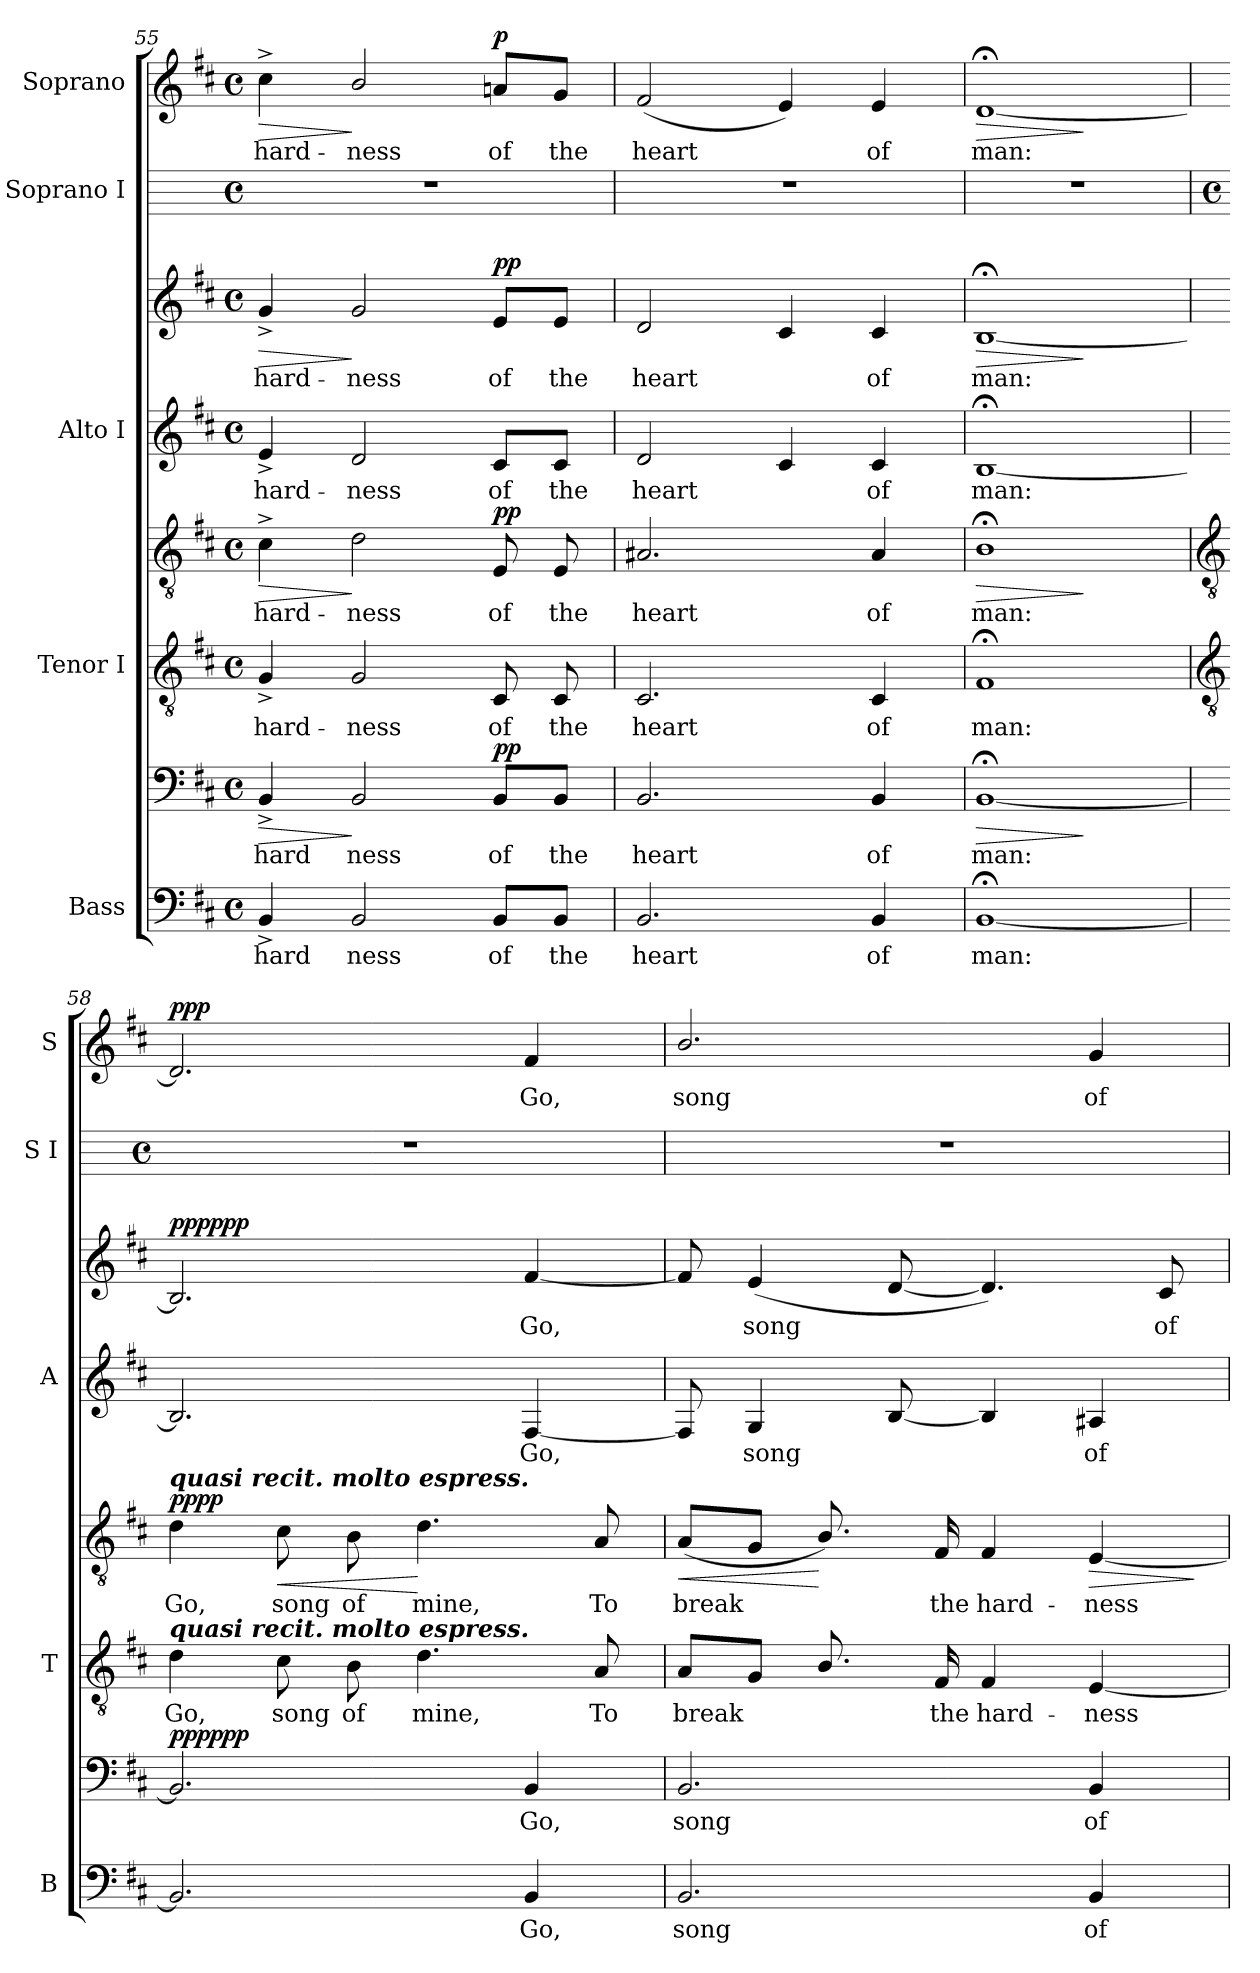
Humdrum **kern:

**kern	**text	**kern	**text	**dynam	**kern	**text	**kern	**text	**dynam	**kern	**text	**kern	**text	**dynam	**kern	**kern	**text	**dynam
*part5	*part5	*part5	*part5	*part5	*part4	*part4	*part4	*part4	*part4	*part3	*part3	*part3	*part3	*part3	*part2	*part1	*part1	*part1
*staff8	*staff8	*staff7	*staff7	*staff7/8	*staff6	*staff6	*staff5	*staff5	*staff5/6	*staff4	*staff4	*staff3	*staff3	*staff3/4	*staff2	*staff1	*staff1	*staff1
*I"Bass	*	*	*	*	*I"Tenor I	*	*	*	*	*I"Alto I	*	*	*	*	*I"Soprano I	*I"Soprano	*	*
*I'B	*	*	*	*	*I'T	*	*	*	*	*I'A	*	*	*	*	*I'S I	*I'S	*	*
*clefF4	*	*clefF4	*	*	*clefGv2	*	*clefGv2	*	*	*clefG2	*	*clefG2	*	*	*	*clefG2	*	*
*k[f#c#]	*	*k[f#c#]	*	*	*k[f#c#]	*	*k[f#c#]	*	*	*k[f#c#]	*	*k[f#c#]	*	*	*	*k[f#c#]	*	*
*D:	*	*D:	*	*	*D:	*	*D:	*	*	*D:	*	*D:	*	*	*	*D:	*	*
*M4/4	*	*M4/4	*	*	*M4/4	*	*M4/4	*	*	*M4/4	*	*M4/4	*	*	*M4/4	*M4/4	*	*
*met(c)	*	*met(c)	*	*	*met(c)	*	*met(c)	*	*	*met(c)	*	*met(c)	*	*	*met(c)	*met(c)	*	*
=55	=55	=55	=55	=55	=55	=55	=55	=55	=55	=55	=55	=55	=55	=55	=55	=55	=55	=55
!	!LO:LY:b	!	!LO:LY:b	!LO:HP:b	!	!LO:LY:b	!	!LO:LY:b	!LO:HP:b	!	!LO:LY:b	!	!LO:LY:b	!LO:HP:b	!	!	!LO:LY:b	!LO:HP:b
4BB^	hard	4BB^	hard	>	4G^	hard-	4c#^	hard-	>	4e^	hard-	4g^	hard-	>	1r	4cc#^	hard-	>
!	!LO:LY:b	!	!LO:LY:b	!	!	!LO:LY:b	!	!LO:LY:b	!	!	!LO:LY:b	!	!LO:LY:b	!	!	!	!LO:LY:b	!
2BB	ness	2BB	ness	]	2G	-ness	2d	-ness	]	2d	-ness	2g	-ness	]	.	2b/	-ness	]
!	!LO:LY:b	!	!LO:LY:b	!LO:DY:b=2	!	!LO:LY:b	!	!LO:LY:b	!	!	!LO:LY:b	!	!LO:LY:b	!	!	!	!LO:LY:b	!
!	!	!	!	!LO:DY:n=1:b	!	!	!	!	!LO:DY:b=2	!	!	!	!	!	!	!	!	!
!	!	!	!	!	!	!	!	!	!LO:DY:n=1:b	!	!	!	!	!LO:DY:b=2	!	!	!	!
!	!	!	!	!	!	!	!	!	!	!	!	!	!	!LO:DY:n=1:b	!	!	!	!LO:DY:b
8BB/L	of	8BB/L	of	p p	8C#	of	8E	of	p p	8c#/L	of	8e/L	of	p p	.	8an/L	of	p
!	!LO:LY:b	!	!LO:LY:b	!	!	!LO:LY:b	!	!LO:LY:b	!	!	!LO:LY:b	!	!LO:LY:b	!	!	!	!LO:LY:b	!
8BB/J	the	8BB/J	the	.	8C#	the	8E	the	.	8c#/J	the	8e/J	the	.	.	8g/J	the	.
=56	=56	=56	=56	=56	=56	=56	=56	=56	=56	=56	=56	=56	=56	=56	=56	=56	=56	=56
!	!LO:LY:b	!	!LO:LY:b	!	!	!LO:LY:b	!	!LO:LY:b	!	!	!LO:LY:b	!	!LO:LY:b	!	!	!	!LO:LY:b	!
2.BB	heart	2.BB	heart	.	2.C#	heart	2.A#X	heart	.	2d	heart	2d	heart	.	1r	(<2f#	heart	.
.	.	.	.	.	.	.	.	.	.	4c#	.	4c#	.	.	.	4e)	.	.
!	!LO:LY:b	!	!LO:LY:b	!	!	!LO:LY:b	!	!LO:LY:b	!	!	!LO:LY:b	!	!LO:LY:b	!	!	!	!LO:LY:b	!
4BB	of	4BB	of	.	4C#	of	4A#	of	.	4c#	of	4c#	of	.	.	4e	of	.
=57	=57	=57	=57	=57	=57	=57	=57	=57	=57	=57	=57	=57	=57	=57	=57	=57	=57	=57
!	!LO:LY:b	!	!LO:LY:b	!LO:HP:b	!	!LO:LY:b	!	!LO:LY:b	!LO:HP:b	!	!LO:LY:b	!	!LO:LY:b	!LO:HP:b	!	!	!LO:LY:b	!LO:HP:b
[1BB;<	man:	[1BB;<	man:	>	1F#;<	man:	1B;<	man:	>	[1B;<	man:	[1B;<	man:	>	1r	[1d;<	man:	>
.	.	.	.	]	.	.	.	.	]	.	.	.	.	]	.	.	.	]
!!LO:LB:g=z
=58	=58	=58	=58	=58	=58	=58	=58	=58	=58	=58	=58	=58	=58	=58	=58	=58	=58	=58
*	*	*	*	*	*clefGv2	*	*clefGv2	*	*	*	*	*	*	*	*	*	*	*
*	*	*	*	*	*	*	*	*	*	*	*	*	*	*	*M4/4	*	*	*
*	*	*	*	*	*	*	*	*	*	*	*	*	*	*	*met(c)	*	*	*
!	!	!	!	!	!	!	!LO:TX:a:Bi:t=quasi recit. molto espress.	!	!	!	!	!	!	!	!	!	!	!
!	!	!	!	!	!LO:TX:a:Bi:t=quasi recit. molto espress.	!	!	!	!	!	!	!	!	!	!	!	!	!
!	!	!	!	!LO:DY:b=2	!	!LO:LY:b	!	!LO:LY:b	!	!	!	!	!	!	!	!	!	!
!	!	!	!	!LO:DY:n=1:b	!	!	!	!	!LO:DY:b=2	!	!	!	!	!	!	!	!	!
!	!	!	!	!	!	!	!	!	!LO:DY:n=1:b	!	!	!	!	!LO:DY:b=2	!	!	!	!
!	!	!	!	!	!	!	!	!	!	!	!	!	!	!LO:DY:n=1:b	!	!	!	!LO:DY:b
2.BB]	.	2.BB]	.	ppp ppp	4d	Go,	4d	Go,	pp pp	2.B]	.	2.B]	.	ppp ppp	1r	2.d]	.	ppp
!	!	!	!	!	!	!LO:LY:b	!	!LO:LY:b	!LO:HP:b	!	!	!	!	!	!	!	!	!
.	.	.	.	.	8c#	song	8c#	song	<	.	.	.	.	.	.	.	.	.
!	!	!	!	!	!	!LO:LY:b	!	!LO:LY:b	!	!	!	!	!	!	!	!	!	!
.	.	.	.	.	8B	of	8B	of	.	.	.	.	.	.	.	.	.	.
!	!	!	!	!	!	!LO:LY:b	!	!LO:LY:b	!	!	!	!	!	!	!	!	!	!
.	.	.	.	.	4.d	mine,	4.d	mine,	[	.	.	.	.	.	.	.	.	.
!	!LO:LY:b	!	!LO:LY:b	!	!	!	!	!	!	!	!LO:LY:b	!	!LO:LY:b	!	!	!	!LO:LY:b	!
4BB	Go,	4BB	Go,	.	.	.	.	.	.	[4F#	Go,	[4f#	Go,	.	.	4f#	Go,	.
!	!	!	!	!	!	!LO:LY:b	!	!LO:LY:b	!	!	!	!	!	!	!	!	!	!
.	.	.	.	.	8A	To	8A	To	.	.	.	.	.	.	.	.	.	.
=59	=59	=59	=59	=59	=59	=59	=59	=59	=59	=59	=59	=59	=59	=59	=59	=59	=59	=59
!	!LO:LY:b	!	!LO:LY:b	!	!	!LO:LY:b	!	!LO:LY:b	!LO:HP:b	!	!	!	!	!	!	!	!LO:LY:b	!
2.BB	song	2.BB	song	.	8AL	break	(<8AL	break	<	8F#]	.	8f#]	.	.	1r	2.b/	song	.
!	!	!	!	!	!	!	!	!	!	!	!LO:LY:b	!	!LO:LY:b	!	!	!	!	!
.	.	.	.	.	8GJ	.	8GJ	.	.	4G	song	(<4e	song	.	.	.	.	.
.	.	.	.	.	8.B/	.	8.B/)	.	[	.	.	.	.	.	.	.	.	.
.	.	.	.	.	.	.	.	.	.	[8B	.	[8d	.	.	.	.	.	.
!	!	!	!	!	!	!LO:LY:b	!	!LO:LY:b	!	!	!	!	!	!	!	!	!	!
.	.	.	.	.	16F#	the	16F#	the	.	.	.	.	.	.	.	.	.	.
!	!	!	!	!	!	!LO:LY:b	!	!LO:LY:b	!	!	!	!	!	!	!	!	!	!
.	.	.	.	.	4F#	hard-	4F#	hard-	.	4B]	.	4.d])	.	.	.	.	.	.
!	!LO:LY:b	!	!LO:LY:b	!	!	!LO:LY:b	!	!LO:LY:b	!LO:HP:b	!	!LO:LY:b	!	!	!	!	!	!LO:LY:b	!
4BB	of	4BB	of	.	[4E	-ness	[4E	-ness	>	4A#X	of	.	.	.	.	4g	of	.
!	!	!	!	!	!	!	!	!	!	!	!	!	!LO:LY:b	!	!	!	!	!
.	.	.	.	.	.	.	.	.	.	.	.	8c#	of	.	.	.	.	.
.	.	.	.	.	.	.	.	.	]	.	.	.	.	.	.	.	.	.
=	=	=	=	=	=	=	=	=	=	=	=	=	=	=	=	=	=	=
*-	*-	*-	*-	*-	*-	*-	*-	*-	*-	*-	*-	*-	*-	*-	*-	*-	*-	*-
